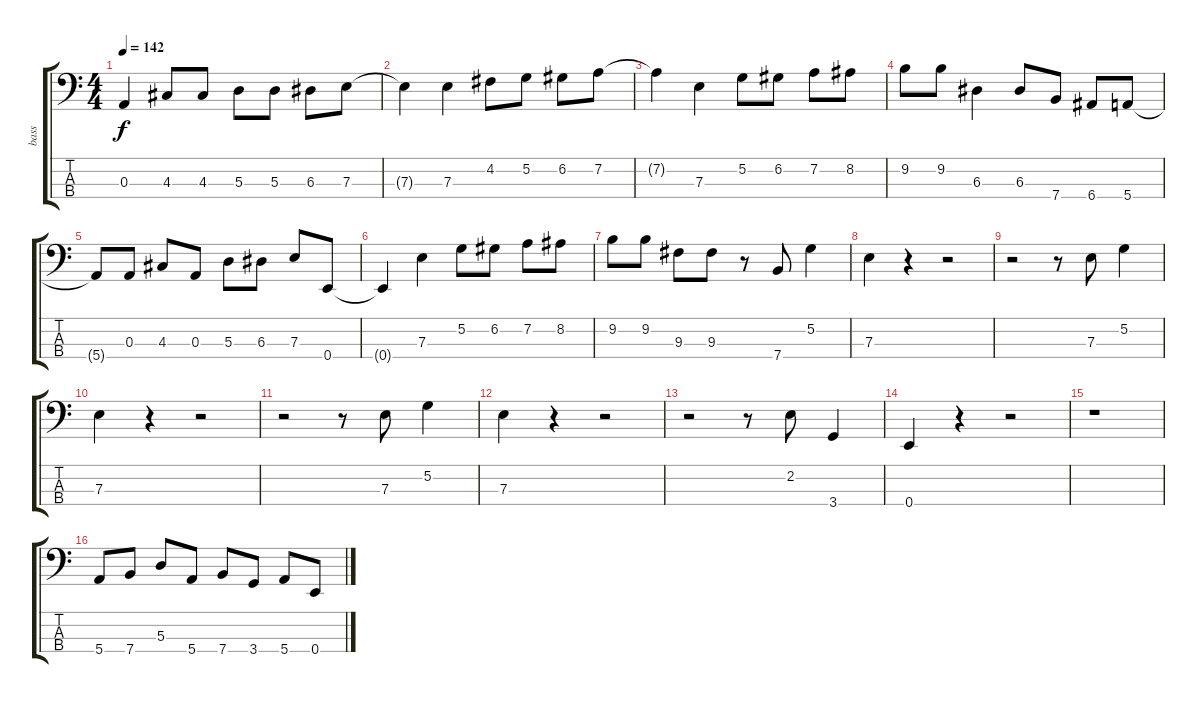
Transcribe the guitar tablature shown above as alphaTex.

\track ("bass" "bass") {instrument electricbassfinger}
\staff {score tabs}
\tuning (G2 D2 A1 E1) {hide}
\ts (4 4)
\tempo 142
\clef f4
\ks c
0.3{t}.4{dy f} 4.3.8 4.3.8 5.3.8 5.3.8 6.3.8 7.3.8 |
7.3{t}.4 7.3.4 4.2.8 5.2.8 6.2.8 7.2.8 |
7.2{t}.4 7.3.4 5.2.8 6.2.8 7.2.8 8.2.8 |
9.2.8 9.2.8 6.3.4 6.3.8 7.4.8 6.4.8 5.4.8 |
5.4{t}.8 0.3.8 4.3.8 0.3.8 5.3.8 6.3.8 7.3.8 0.4.8 |
0.4{t}.4 7.3.4 5.2.8 6.2.8 7.2.8 8.2.8 |
9.2.8 9.2.8 9.3.8 9.3.8 r.8 7.4.8 5.2.4 |
7.3.4 r.4 r.2 |
r.2 r.8 7.3.8 5.2.4 |
7.3.4 r.4 r.2 |
r.2 r.8 7.3.8 5.2.4 |
7.3.4 r.4 r.2 |
r.2 r.8 2.2.8 3.4.4 |
0.4.4 r.4 r.2 |
r.1 |
5.4.8 7.4.8 5.3.8 5.4.8 7.4.8 3.4.8 5.4.8 0.4.8
